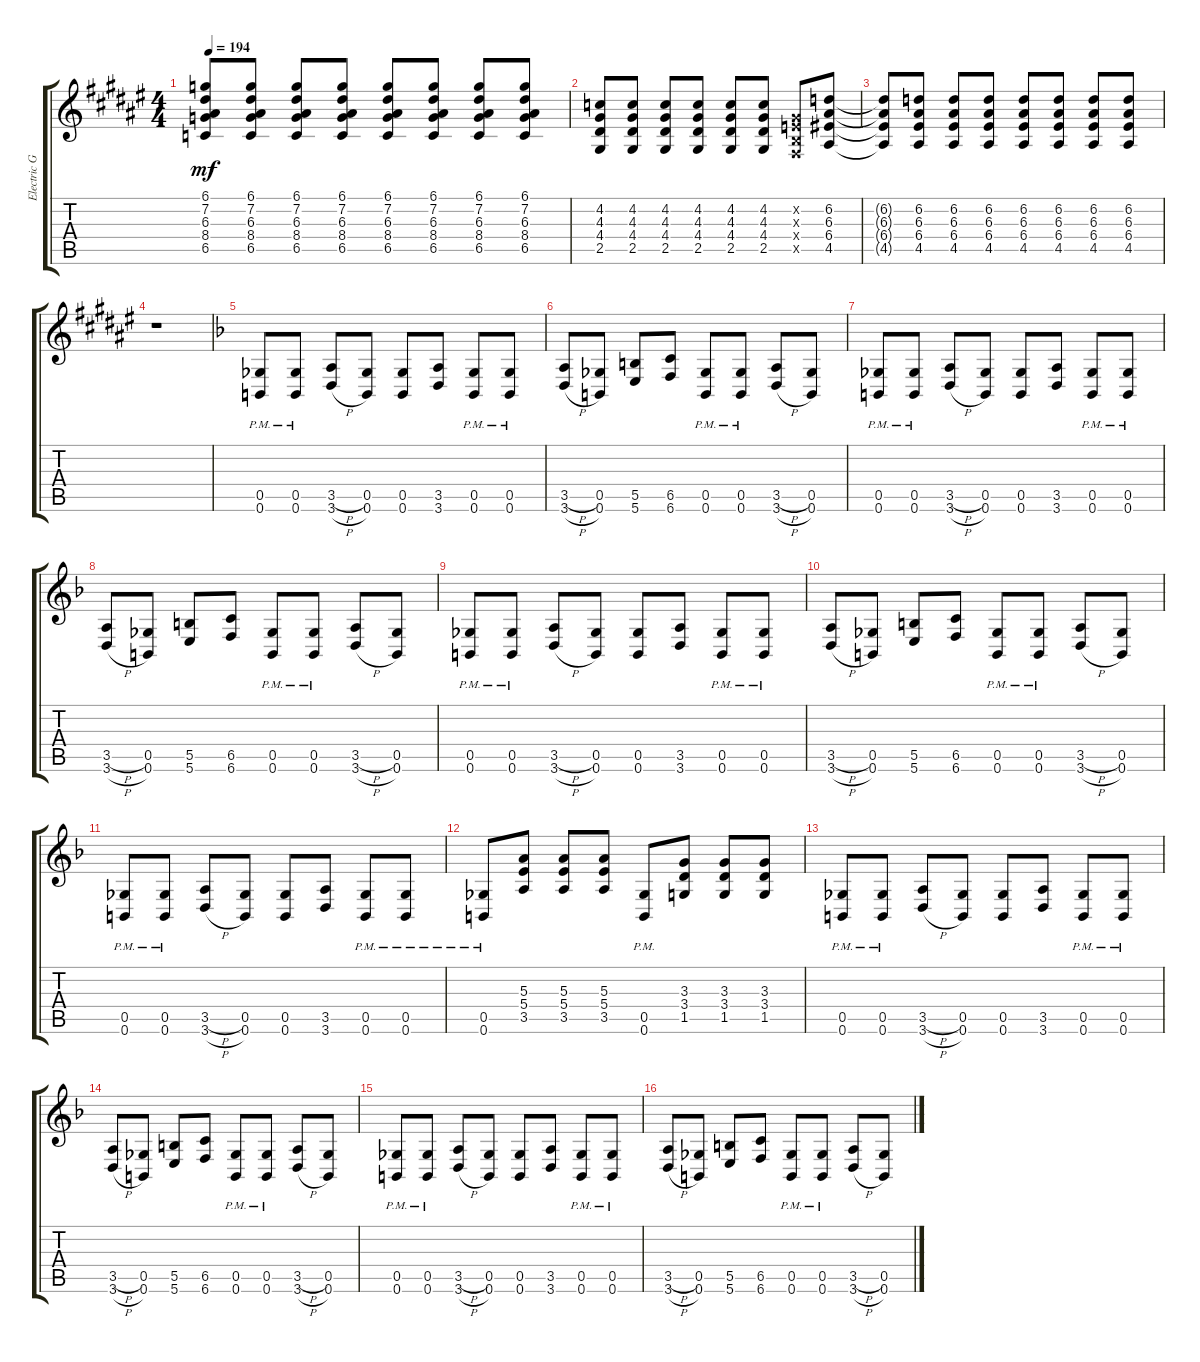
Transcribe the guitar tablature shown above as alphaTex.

\track ("Electric Guitar II <麗>" "Electric G") {instrument distortionguitar}
\staff {score tabs}
\tuning (Db4 Ab3 E3 B2 Gb2 B1) {hide}
\ts (4 4)
\tempo 194
\clef g2
\ks f#
(6.1{t} 7.2{t} 6.3{t} 8.4{t} 6.5{t}).8{dy mf} (6.1 7.2 6.3 8.4 6.5).8 (6.1 7.2 6.3 8.4 6.5).8 (6.1 7.2 6.3 8.4 6.5).8 (6.1 7.2 6.3 8.4 6.5).8 (6.1 7.2 6.3 8.4 6.5).8 (6.1 7.2 6.3 8.4 6.5).8 (6.1 7.2 6.3 8.4 6.5).8 |
(4.2 4.3 4.4 2.5).8 (4.2 4.3 4.4 2.5).8 (4.2 4.3 4.4 2.5).8 (4.2 4.3 4.4 2.5).8 (4.2 4.3 4.4 2.5).8 (4.2 4.3 4.4 2.5).8 (0.2{x} 0.3{x} 0.4{x} 0.5{x}).8 (6.2 6.3 6.4 4.5).8 |
(6.2{t} 6.3{t} 6.4{t} 4.5{t}).8 (6.2 6.3 6.4 4.5).8 (6.2 6.3 6.4 4.5).8 (6.2 6.3 6.4 4.5).8 (6.2 6.3 6.4 4.5).8 (6.2 6.3 6.4 4.5).8 (6.2 6.3 6.4 4.5).8 (6.2 6.3 6.4 4.5).8 |
r.1 |
\section ("" "")
\ks f
(0.5{pm} 0.6{pm}).8 (0.5{pm} 0.6{pm}).8 (3.5{h} 3.6{h}).8 (0.5 0.6).8 (0.5 0.6).8 (3.5 3.6).8 (0.5{pm} 0.6{pm}).8 (0.5{pm} 0.6{pm}).8 |
(3.5{h} 3.6{h}).8 (0.5 0.6).8 (5.5 5.6).8 (6.5 6.6).8 (0.5{pm} 0.6{pm}).8 (0.5{pm} 0.6{pm}).8 (3.5{h} 3.6{h}).8 (0.5 0.6).8 |
(0.5{pm} 0.6{pm}).8 (0.5{pm} 0.6{pm}).8 (3.5{h} 3.6{h}).8 (0.5 0.6).8 (0.5 0.6).8 (3.5 3.6).8 (0.5{pm} 0.6{pm}).8 (0.5{pm} 0.6{pm}).8 |
(3.5{h} 3.6{h}).8 (0.5 0.6).8 (5.5 5.6).8 (6.5 6.6).8 (0.5{pm} 0.6{pm}).8 (0.5{pm} 0.6{pm}).8 (3.5{h} 3.6{h}).8 (0.5 0.6).8 |
(0.5{pm} 0.6{pm}).8 (0.5{pm} 0.6{pm}).8 (3.5{h} 3.6{h}).8 (0.5 0.6).8 (0.5 0.6).8 (3.5 3.6).8 (0.5{pm} 0.6{pm}).8 (0.5{pm} 0.6{pm}).8 |
(3.5{h} 3.6{h}).8 (0.5 0.6).8 (5.5 5.6).8 (6.5 6.6).8 (0.5{pm} 0.6{pm}).8 (0.5{pm} 0.6{pm}).8 (3.5{h} 3.6{h}).8 (0.5 0.6).8 |
(0.5{pm} 0.6{pm}).8 (0.5{pm} 0.6{pm}).8 (3.5{h} 3.6{h}).8 (0.5 0.6).8 (0.5 0.6).8 (3.5 3.6).8 (0.5{pm} 0.6{pm}).8 (0.5{pm} 0.6{pm}).8 |
(0.5{pm} 0.6{pm}).8 (5.3 5.4 3.5).8 (5.3 5.4 3.5).8 (5.3 5.4 3.5).8 (0.5{pm} 0.6{pm}).8 (3.3 3.4 1.5).8 (3.3 3.4 1.5).8 (3.3 3.4 1.5).8 |
\section ("" "")
(0.5{pm} 0.6{pm}).8 (0.5{pm} 0.6{pm}).8 (3.5{h} 3.6{h}).8 (0.5 0.6).8 (0.5 0.6).8 (3.5 3.6).8 (0.5{pm} 0.6{pm}).8 (0.5{pm} 0.6{pm}).8 |
(3.5{h} 3.6{h}).8 (0.5 0.6).8 (5.5 5.6).8 (6.5 6.6).8 (0.5{pm} 0.6{pm}).8 (0.5{pm} 0.6{pm}).8 (3.5{h} 3.6{h}).8 (0.5 0.6).8 |
(0.5{pm} 0.6{pm}).8 (0.5{pm} 0.6{pm}).8 (3.5{h} 3.6{h}).8 (0.5 0.6).8 (0.5 0.6).8 (3.5 3.6).8 (0.5{pm} 0.6{pm}).8 (0.5{pm} 0.6{pm}).8 |
(3.5{h} 3.6{h}).8 (0.5 0.6).8 (5.5 5.6).8 (6.5 6.6).8 (0.5{pm} 0.6{pm}).8 (0.5{pm} 0.6{pm}).8 (3.5{h} 3.6{h}).8 (0.5 0.6).8
